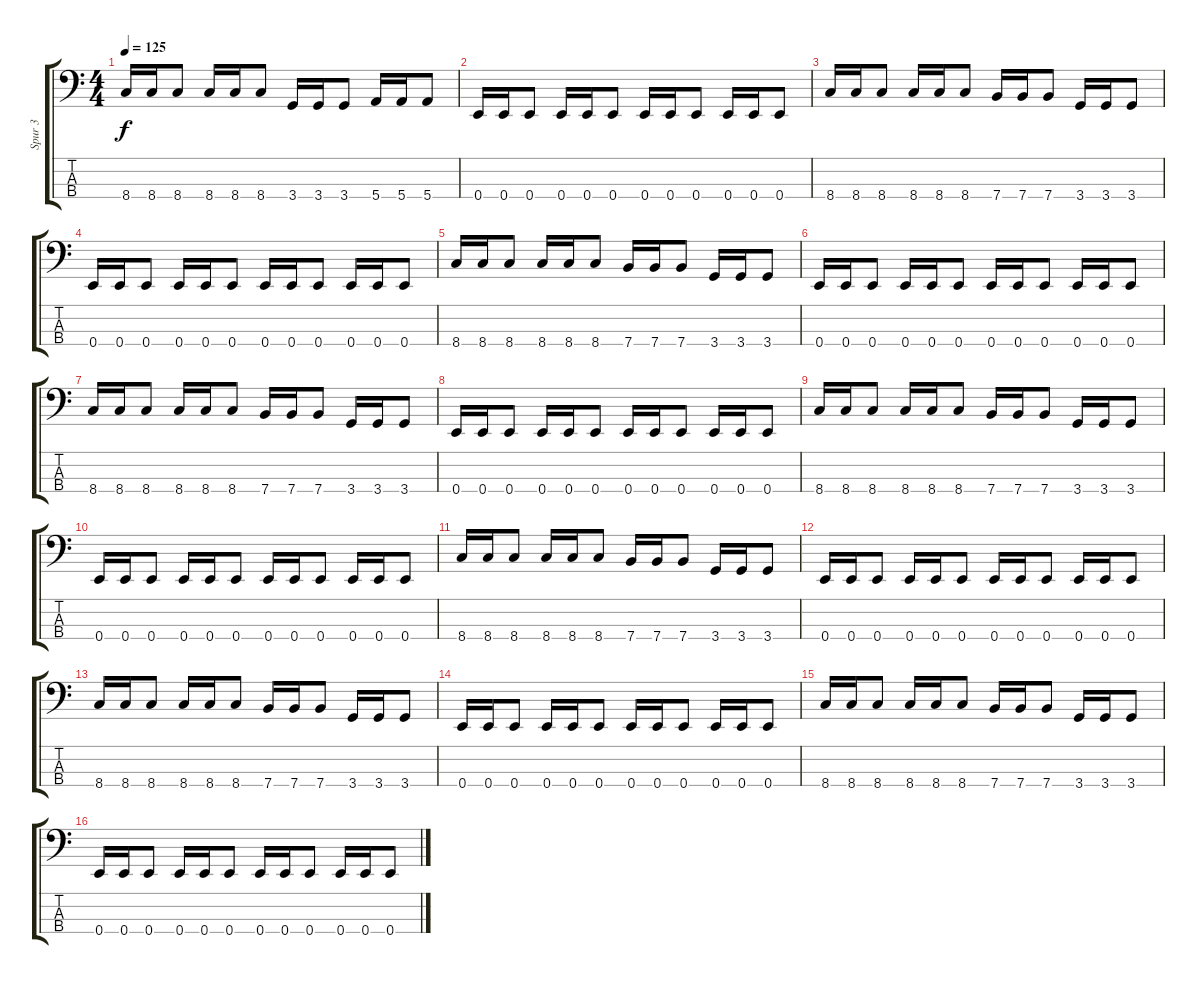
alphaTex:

\track ("Spur 3" "Spur 3") {instrument electricbassfinger}
\staff {score tabs}
\tuning (G2 D2 A1 E1) {hide}
\ts (4 4)
\tempo 125
\clef f4
\ks c
8.4.16{dy f} 8.4.16 8.4.8 8.4.16 8.4.16 8.4.8 3.4.16 3.4.16 3.4.8 5.4.16 5.4.16 5.4.8 |
0.4.16 0.4.16 0.4.8 0.4.16 0.4.16 0.4.8 0.4.16 0.4.16 0.4.8 0.4.16 0.4.16 0.4.8 |
8.4.16 8.4.16 8.4.8 8.4.16 8.4.16 8.4.8 7.4.16 7.4.16 7.4.8 3.4.16 3.4.16 3.4.8 |
0.4.16 0.4.16 0.4.8 0.4.16 0.4.16 0.4.8 0.4.16 0.4.16 0.4.8 0.4.16 0.4.16 0.4.8 |
8.4.16 8.4.16 8.4.8 8.4.16 8.4.16 8.4.8 7.4.16 7.4.16 7.4.8 3.4.16 3.4.16 3.4.8 |
0.4.16 0.4.16 0.4.8 0.4.16 0.4.16 0.4.8 0.4.16 0.4.16 0.4.8 0.4.16 0.4.16 0.4.8 |
8.4.16 8.4.16 8.4.8 8.4.16 8.4.16 8.4.8 7.4.16 7.4.16 7.4.8 3.4.16 3.4.16 3.4.8 |
0.4.16 0.4.16 0.4.8 0.4.16 0.4.16 0.4.8 0.4.16 0.4.16 0.4.8 0.4.16 0.4.16 0.4.8 |
8.4.16 8.4.16 8.4.8 8.4.16 8.4.16 8.4.8 7.4.16 7.4.16 7.4.8 3.4.16 3.4.16 3.4.8 |
0.4.16 0.4.16 0.4.8 0.4.16 0.4.16 0.4.8 0.4.16 0.4.16 0.4.8 0.4.16 0.4.16 0.4.8 |
8.4.16 8.4.16 8.4.8 8.4.16 8.4.16 8.4.8 7.4.16 7.4.16 7.4.8 3.4.16 3.4.16 3.4.8 |
0.4.16 0.4.16 0.4.8 0.4.16 0.4.16 0.4.8 0.4.16 0.4.16 0.4.8 0.4.16 0.4.16 0.4.8 |
8.4.16 8.4.16 8.4.8 8.4.16 8.4.16 8.4.8 7.4.16 7.4.16 7.4.8 3.4.16 3.4.16 3.4.8 |
0.4.16 0.4.16 0.4.8 0.4.16 0.4.16 0.4.8 0.4.16 0.4.16 0.4.8 0.4.16 0.4.16 0.4.8 |
8.4.16 8.4.16 8.4.8 8.4.16 8.4.16 8.4.8 7.4.16 7.4.16 7.4.8 3.4.16 3.4.16 3.4.8 |
0.4.16 0.4.16 0.4.8 0.4.16 0.4.16 0.4.8 0.4.16 0.4.16 0.4.8 0.4.16 0.4.16 0.4.8
